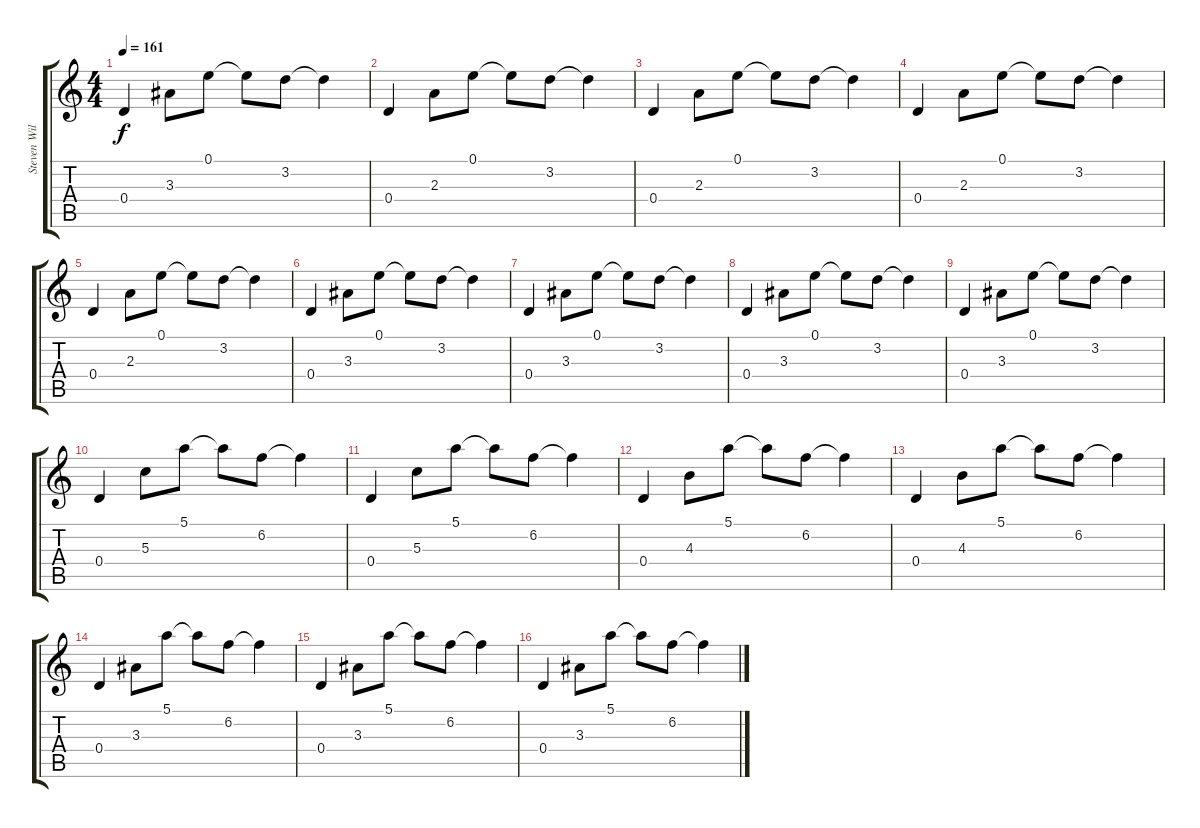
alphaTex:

\track ("Steven Wilson (Guitar 4)" "Steven Wil") {instrument acousticguitarsteel}
\staff {score tabs}
\tuning (E4 B3 G3 D3 A2 D2) {hide}
\ts (4 4)
\tempo 161
\clef g2
\ks c
0.4.4{dy f} 3.3.8 0.1.8 0.1{t}.8 3.2.8 3.2{t}.4 |
0.4.4 2.3.8 0.1.8 0.1{t}.8 3.2.8 3.2{t}.4 |
0.4.4 2.3.8 0.1.8 0.1{t}.8 3.2.8 3.2{t}.4 |
0.4.4 2.3.8 0.1.8 0.1{t}.8 3.2.8 3.2{t}.4 |
0.4.4 2.3.8 0.1.8 0.1{t}.8 3.2.8 3.2{t}.4 |
0.4.4 3.3.8 0.1.8 0.1{t}.8 3.2.8 3.2{t}.4 |
0.4.4 3.3.8 0.1.8 0.1{t}.8 3.2.8 3.2{t}.4 |
0.4.4 3.3.8 0.1.8 0.1{t}.8 3.2.8 3.2{t}.4 |
0.4.4 3.3.8 0.1.8 0.1{t}.8 3.2.8 3.2{t}.4 |
0.4.4 5.3.8 5.1.8 5.1{t}.8 6.2.8 6.2{t}.4 |
0.4.4 5.3.8 5.1.8 5.1{t}.8 6.2.8 6.2{t}.4 |
0.4.4 4.3.8 5.1.8 5.1{t}.8 6.2.8 6.2{t}.4 |
0.4.4 4.3.8 5.1.8 5.1{t}.8 6.2.8 6.2{t}.4 |
0.4.4 3.3.8 5.1.8 5.1{t}.8 6.2.8 6.2{t}.4 |
0.4.4 3.3.8 5.1.8 5.1{t}.8 6.2.8 6.2{t}.4 |
0.4.4 3.3.8 5.1.8 5.1{t}.8 6.2.8 6.2{t}.4
